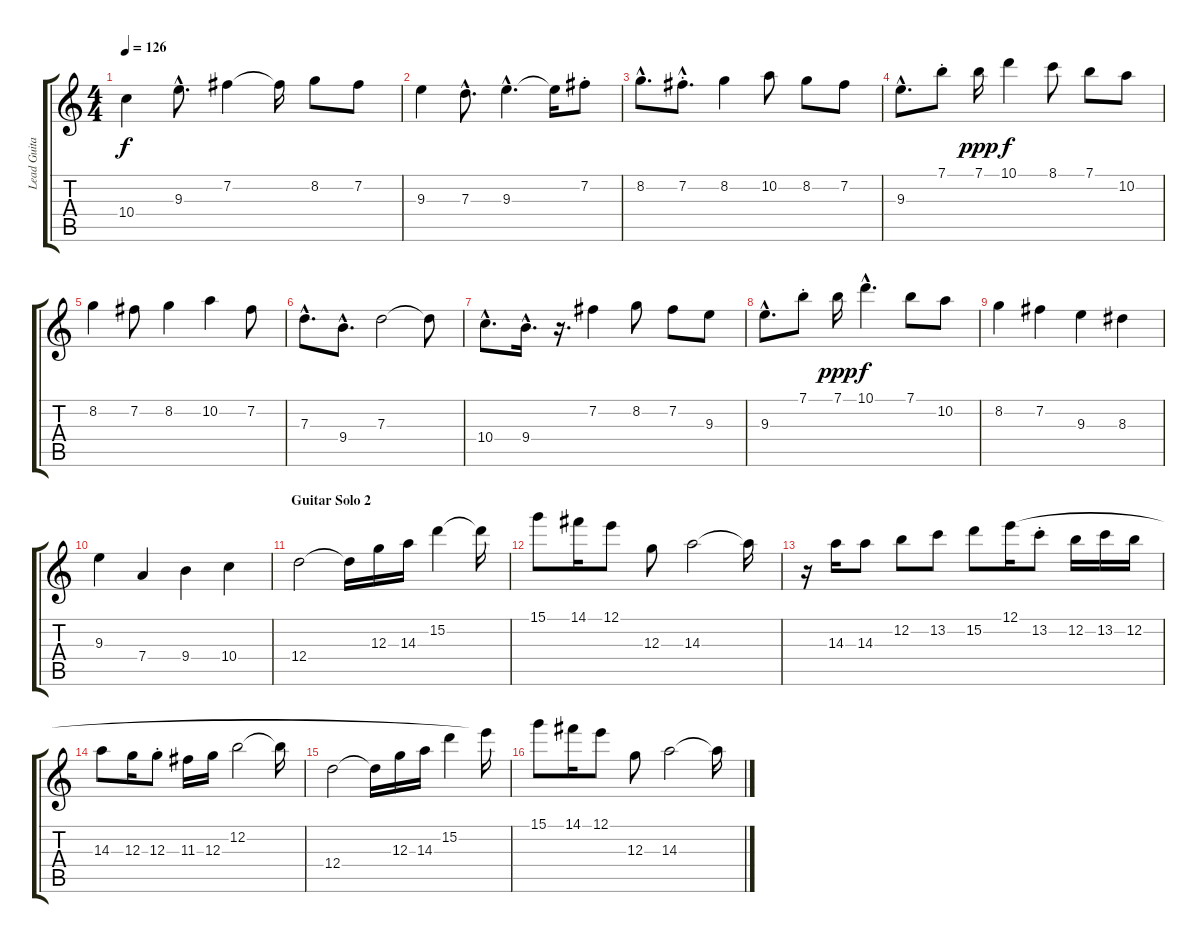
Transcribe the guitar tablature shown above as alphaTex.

\track ("Lead Guitar" "Lead Guita") {instrument distortionguitar}
\staff {score tabs}
\tuning (E4 B3 G3 D3 A2 E2) {hide}
\ts (4 4)
\tempo 126
\clef g2
\ks c
10.4.4{dy f} 9.3{hac}.8{d} 7.2.4 7.2{t}.16 8.2.8 7.2.8 |
9.3.4 7.3{hac}.8{d} 9.3{hac}.4{d} 9.3{t}.16 7.2{st}.8 |
8.2{hac}.8{d} 7.2{hac st}.8{d} 8.2.4 10.2.8 8.2.8 7.2.8 |
9.3{hac}.8{d} 7.1{st}.8 7.1.16{dy ppp} 10.1.4{dy f} 8.1.8 7.1.8 10.2.8 |
8.2.4 7.2.8 8.2.4 10.2.4 7.2.8 |
7.3{hac}.8{d} 9.4{hac}.8{d} 7.3.2 7.3{t}.8 |
10.4{hac}.8{d} 9.4{hac}.16{d} r.16{d} 7.2.4 8.2.8 7.2.8 9.3.8 |
9.3{hac}.8{d} 7.1{st}.8 7.1.16{dy ppp} 10.1{hac}.4{d dy f} 7.1.8 10.2.8 |
8.2.4 7.2.4 9.3.4 8.3.4 |
9.3.4 7.4.4 9.4.4 10.4.4 |
\section ("" "Guitar Solo 2 ")
12.4.2 12.4{t}.16 12.3.16 14.3.16 15.2.4 15.2{t}.16 |
15.1.8 14.1.16 12.1.8 12.3.8 14.3.2 14.3{t}.16 |
r.16 14.3.16 14.3.8 12.2.8 13.2.8 15.2.8 12.1.16 13.2{st}.8 12.2.16 13.2.16 12.2.16 |
14.3.8 12.3.16 12.3{st}.8 11.3.16 12.3.16 12.2.2 12.2{t}.16 |
12.4.2 12.4{t}.16 12.3.16 14.3.16 15.2.4 12.1{t}.16 |
15.1.8 14.1.16 12.1.8 12.3.8 14.3.2 14.3{t}.16
